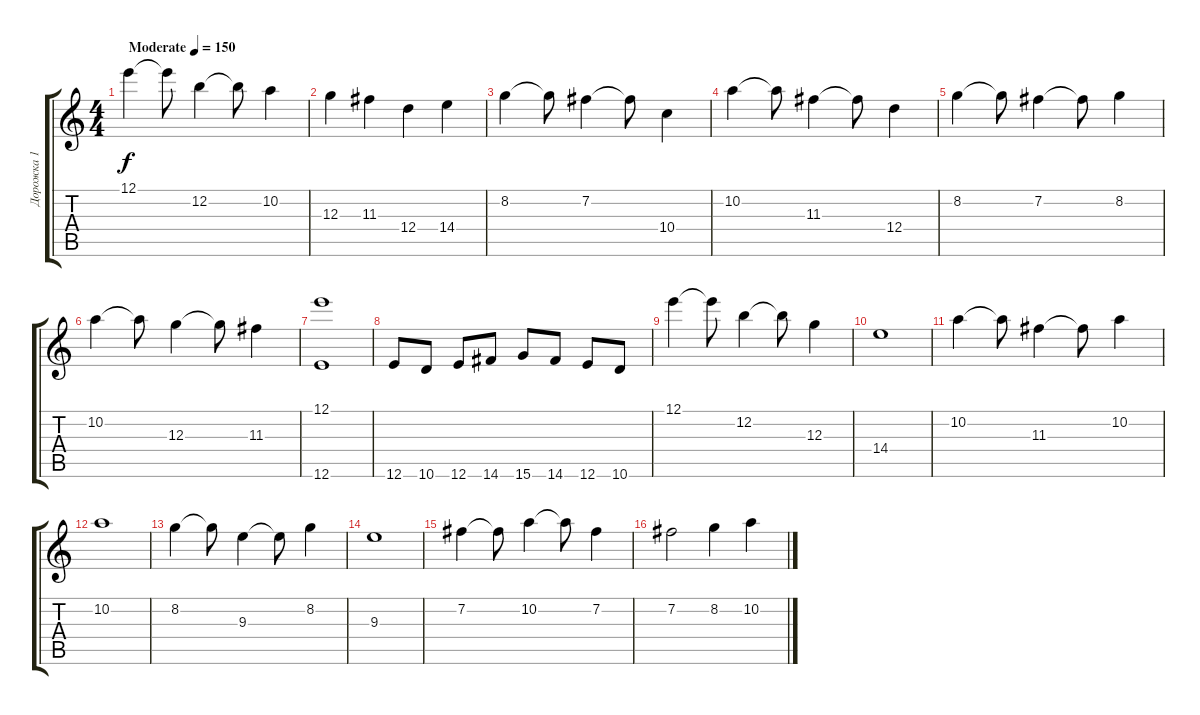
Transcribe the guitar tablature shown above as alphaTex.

\track ("Дорожка 1" "Дорожка 1") {instrument overdrivenguitar}
\staff {score tabs}
\tuning (E4 B3 G3 D3 A2 E2) {hide}
\ts (4 4)
\tempo (150 "Moderate")
\clef g2
\ks c
12.1.4{dy f instrument overdrivenguitar} 12.1{t}.8 12.2.4 12.2{t}.8 10.2.4 |
12.3.4 11.3.4 12.4.4 14.4.4 |
8.2.4 8.2{t}.8 7.2.4 7.2{t}.8 10.4.4 |
10.2.4 10.2{t}.8 11.3.4 11.3{t}.8 12.4.4 |
8.2.4 8.2{t}.8 7.2.4 7.2{t}.8 8.2.4 |
10.2.4 10.2{t}.8 12.3.4 12.3{t}.8 11.3.4 |
(12.1 12.6).1 |
12.6.8 10.6.8 12.6.8 14.6.8 15.6.8 14.6.8 12.6.8 10.6.8 |
12.1.4 12.1{t}.8 12.2.4 12.2{t}.8 12.3.4 |
14.4.1 |
10.2.4 10.2{t}.8 11.3.4 11.3{t}.8 10.2.4 |
10.2.1 |
8.2.4 8.2{t}.8 9.3.4 9.3{t}.8 8.2.4 |
9.3.1 |
7.2.4 7.2{t}.8 10.2.4 10.2{t}.8 7.2.4 |
7.2.2 8.2.4 10.2.4
